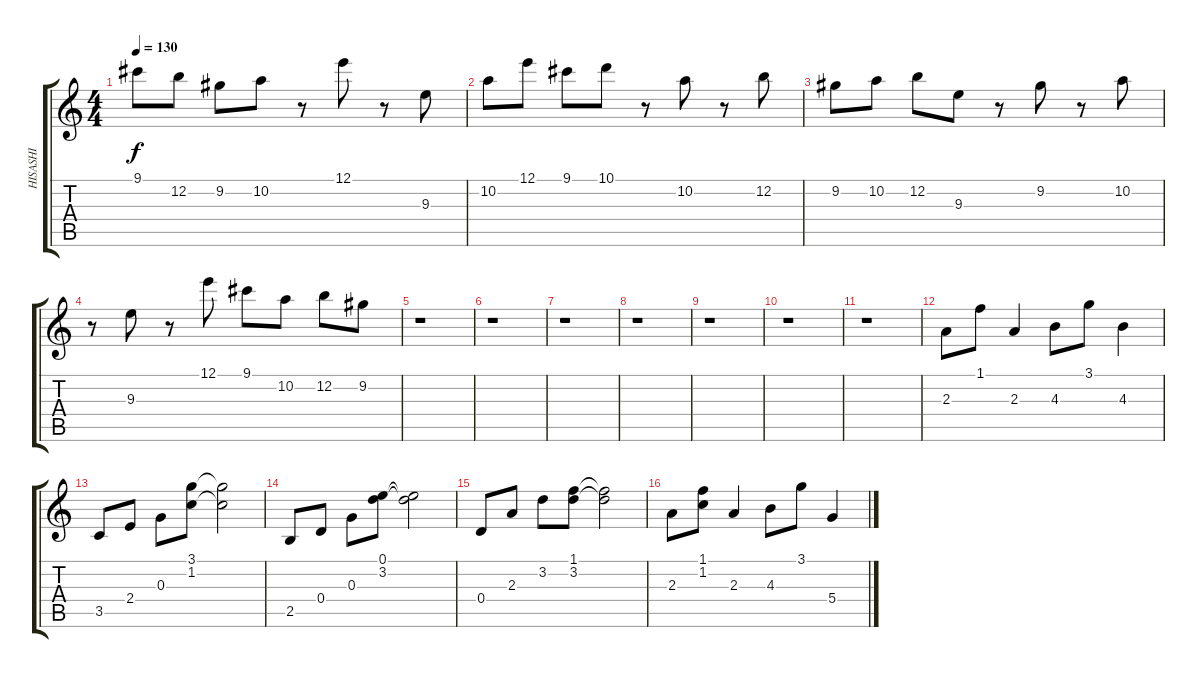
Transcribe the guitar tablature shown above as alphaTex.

\track ("HISASHI" "HISASHI") {instrument overdrivenguitar}
\staff {score tabs}
\tuning (E4 B3 G3 D3 A2 E2) {hide}
\ts (4 4)
\tempo 130
\clef g2
\ks c
9.1{t}.8{dy f} 12.2.8 9.2.8 10.2.8 r.8 12.1.8 r.8 9.3.8 |
10.2.8 12.1.8 9.1.8 10.1.8 r.8 10.2.8 r.8 12.2.8 |
9.2.8 10.2.8 12.2.8 9.3.8 r.8 9.2.8 r.8 10.2.8 |
r.8 9.3.8 r.8 12.1.8 9.1.8 10.2.8 12.2.8 9.2.8 |
r.1 |
r.1 |
r.1 |
r.1 |
r.1 |
r.1 |
r.1 |
2.3.8 1.1.8 2.3.4 4.3.8 3.1.8 4.3.4 |
3.5.8 2.4.8 0.3.8 (3.1 1.2).8 (3.1{t} 1.2{t}).2 |
2.5.8 0.4.8 0.3.8 (0.1 3.2).8 (0.1{t} 3.2{t}).2 |
0.4.8 2.3.8 3.2.8 (1.1 3.2).8 (1.1{t} 3.2{t}).2 |
2.3.8 (1.1 1.2).8 2.3.4 4.3.8 3.1.8 5.4.4
